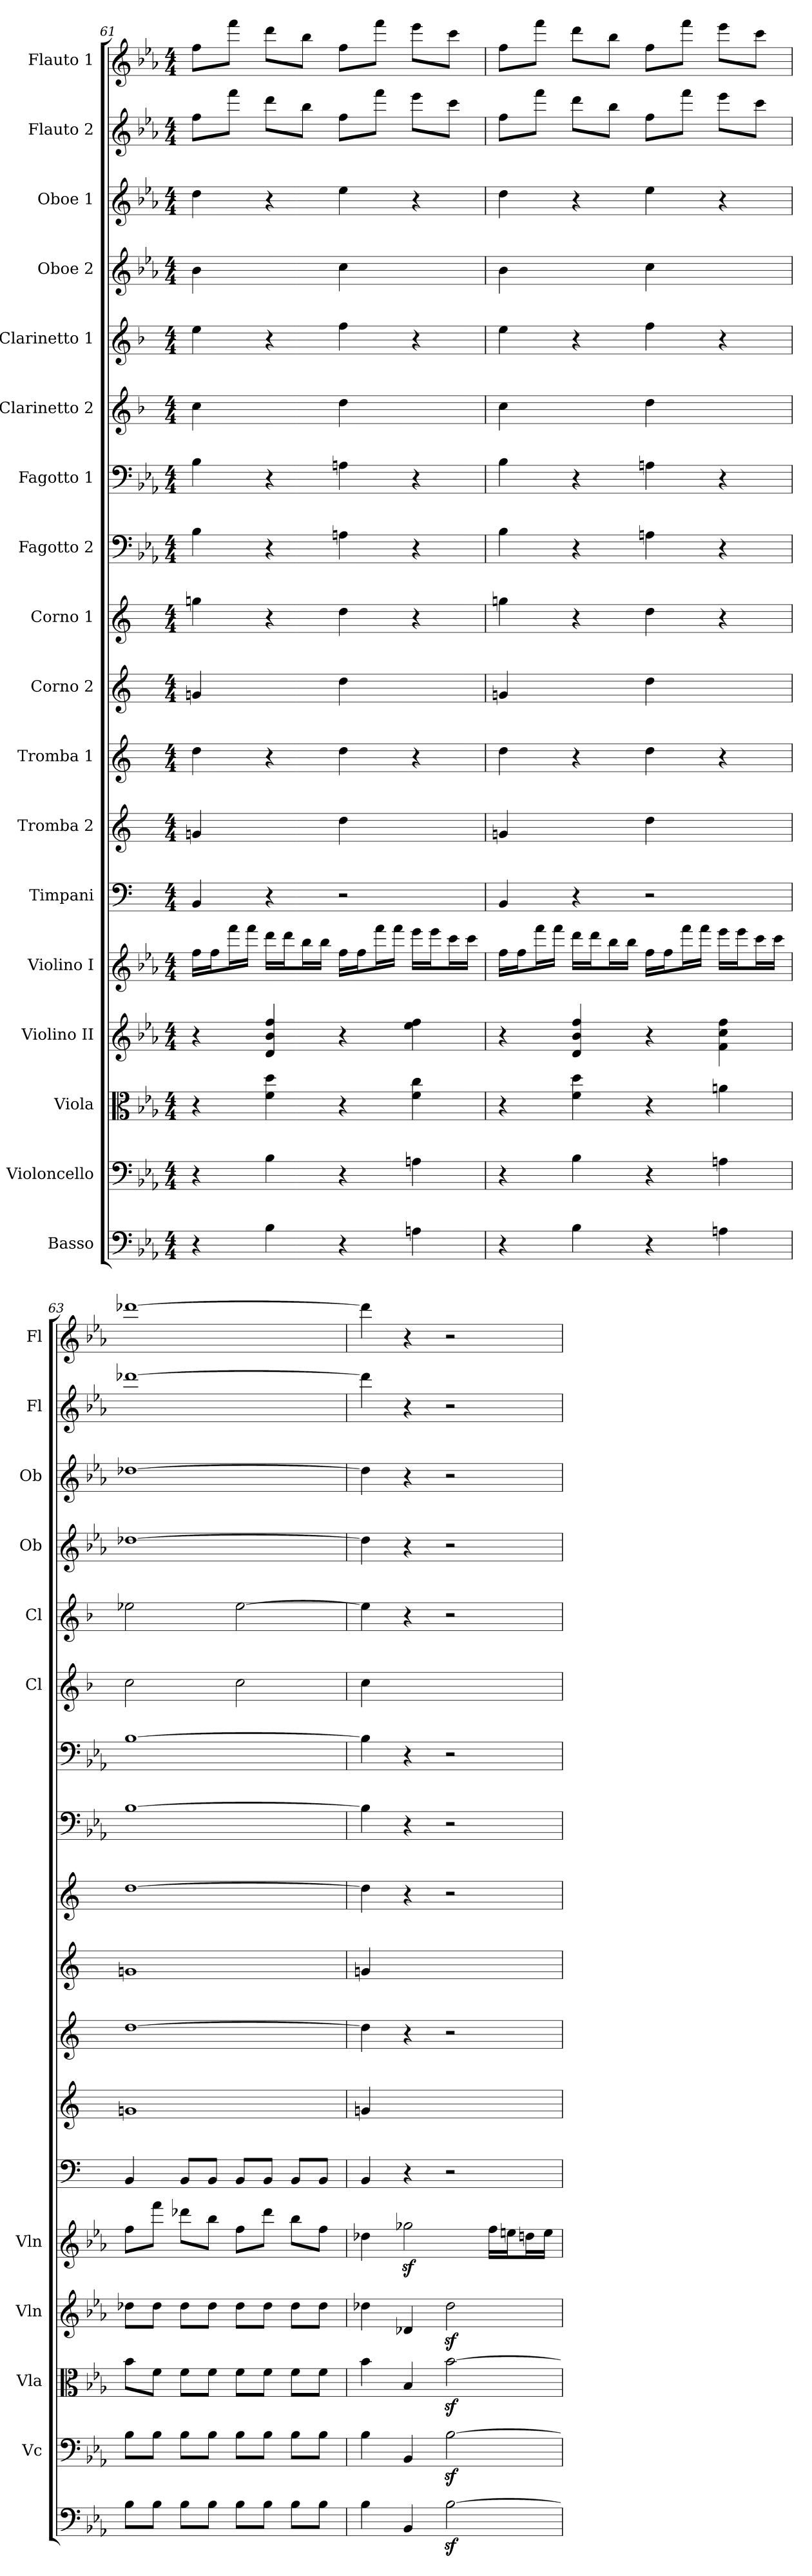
**kern	**kern	**kern	**kern	**kern	**kern	**kern	**kern	**kern	**kern	**kern	**kern	**kern	**kern	**kern	**kern	**kern	**kern
*part18	*part17	*part16	*part15	*part14	*part13	*part12	*part11	*part10	*part9	*part8	*part7	*part6	*part5	*part4	*part3	*part2	*part1
*staff18	*staff17	*staff16	*staff15	*staff14	*staff13	*staff12	*staff11	*staff10	*staff9	*staff8	*staff7	*staff6	*staff5	*staff4	*staff3	*staff2	*staff1
*I"Basso	*I"Violoncello	*I"Viola	*I"Violino II	*I"Violino I	*I"Timpani	*I"Tromba 2	*I"Tromba 1	*I"Corno 2	*I"Corno 1	*I"Fagotto 2	*I"Fagotto 1	*I"Clarinetto 2	*I"Clarinetto 1	*I"Oboe 2	*I"Oboe 1	*I"Flauto 2	*I"Flauto 1
*	*I'Vc	*I'Vla	*I'Vln	*I'Vln	*	*	*	*	*	*	*	*I'Cl	*I'Cl	*I'Ob	*I'Ob	*I'Fl	*I'Fl
*clefF4	*clefF4	*clefC3	*clefG2	*clefG2	*clefF4	*clefG2	*clefG2	*clefG2	*clefG2	*clefF4	*clefF4	*clefG2	*clefG2	*clefG2	*clefG2	*clefG2	*clefG2
*ITrd7c12	*	*	*	*	*	*ITrd-2c-3	*ITrd-2c-3	*ITrd5c9	*ITrd5c9	*	*	*ITrd1c2	*ITrd1c2	*	*	*	*
*k[b-e-a-]	*k[b-e-a-]	*k[b-e-a-]	*k[b-e-a-]	*k[b-e-a-]	*	*	*	*	*	*k[b-e-a-]	*k[b-e-a-]	*k[b-e-a-]	*k[b-e-a-]	*k[b-e-a-]	*k[b-e-a-]	*k[b-e-a-]	*k[b-e-a-]
*M4/4	*M4/4	*M4/4	*M4/4	*M4/4	*M4/4	*M4/4	*M4/4	*M4/4	*M4/4	*M4/4	*M4/4	*M4/4	*M4/4	*M4/4	*M4/4	*M4/4	*M4/4
=61	=61	=61	=61	=61	=61	=61	=61	=61	=61	=61	=61	=61	=61	=61	=61	=61	=61
4r	4r	4r	4r	16ff\LL	4BB	4b-X	4ff	4B-X	4b-X	4B-	4B-	4b-	4dd	4b-	4dd	8ff\L	8ff\L
.	.	.	.	16ff\J	.	.	.	.	.	.	.	.	.	.	.	.	.
.	.	.	.	16fff\L	.	.	.	.	.	.	.	.	.	.	.	8fff\J	8fff\J
.	.	.	.	16fff\JJ	.	.	.	.	.	.	.	.	.	.	.	.	.
4BB-	4B-	4f 4dd	4d 4b- 4ff	16ddd\LL	4r	4ryy	4r	4ryy	4r	4r	4r	4ryy	4r	4ryy	4r	8ddd\L	8ddd\L
.	.	.	.	16ddd\J	.	.	.	.	.	.	.	.	.	.	.	.	.
.	.	.	.	16bb-\L	.	.	.	.	.	.	.	.	.	.	.	8bb-\J	8bb-\J
.	.	.	.	16bb-\JJ	.	.	.	.	.	.	.	.	.	.	.	.	.
4r	4r	4r	4r	16ff\LL	2r	4ff	4ff	4f	4f	4An	4An	4cc	4ee-	4cc	4ee-	8ff\L	8ff\L
.	.	.	.	16ff\J	.	.	.	.	.	.	.	.	.	.	.	.	.
.	.	.	.	16fff\L	.	.	.	.	.	.	.	.	.	.	.	8fff\J	8fff\J
.	.	.	.	16fff\JJ	.	.	.	.	.	.	.	.	.	.	.	.	.
4AAn	4An	4f 4cc	4ee- 4ff	16eee-\LL	.	4ryy	4r	4ryy	4r	4r	4r	4ryy	4r	4ryy	4r	8eee-\L	8eee-\L
.	.	.	.	16eee-\J	.	.	.	.	.	.	.	.	.	.	.	.	.
.	.	.	.	16ccc\L	.	.	.	.	.	.	.	.	.	.	.	8ccc\J	8ccc\J
.	.	.	.	16ccc\JJ	.	.	.	.	.	.	.	.	.	.	.	.	.
=62	=62	=62	=62	=62	=62	=62	=62	=62	=62	=62	=62	=62	=62	=62	=62	=62	=62
4r	4r	4r	4r	16ff\LL	4BB	4b-X	4ff	4B-X	4b-X	4B-	4B-	4b-	4dd	4b-	4dd	8ff\L	8ff\L
.	.	.	.	16ff\J	.	.	.	.	.	.	.	.	.	.	.	.	.
.	.	.	.	16fff\L	.	.	.	.	.	.	.	.	.	.	.	8fff\J	8fff\J
.	.	.	.	16fff\JJ	.	.	.	.	.	.	.	.	.	.	.	.	.
4BB-	4B-	4f 4dd	4d 4b- 4ff	16ddd\LL	4r	4ryy	4r	4ryy	4r	4r	4r	4ryy	4r	4ryy	4r	8ddd\L	8ddd\L
.	.	.	.	16ddd\J	.	.	.	.	.	.	.	.	.	.	.	.	.
.	.	.	.	16bb-\L	.	.	.	.	.	.	.	.	.	.	.	8bb-\J	8bb-\J
.	.	.	.	16bb-\JJ	.	.	.	.	.	.	.	.	.	.	.	.	.
4r	4r	4r	4r	16ff\LL	2r	4ff	4ff	4f	4f	4An	4An	4cc	4ee-	4cc	4ee-	8ff\L	8ff\L
.	.	.	.	16ff\J	.	.	.	.	.	.	.	.	.	.	.	.	.
.	.	.	.	16fff\L	.	.	.	.	.	.	.	.	.	.	.	8fff\J	8fff\J
.	.	.	.	16fff\JJ	.	.	.	.	.	.	.	.	.	.	.	.	.
4AAn	4An	4an	4f 4cc 4ff	16eee-\LL	.	4ryy	4r	4ryy	4r	4r	4r	4ryy	4r	4ryy	4r	8eee-\L	8eee-\L
.	.	.	.	16eee-\J	.	.	.	.	.	.	.	.	.	.	.	.	.
.	.	.	.	16ccc\L	.	.	.	.	.	.	.	.	.	.	.	8ccc\J	8ccc\J
.	.	.	.	16ccc\JJ	.	.	.	.	.	.	.	.	.	.	.	.	.
=63	=63	=63	=63	=63	=63	=63	=63	=63	=63	=63	=63	=63	=63	=63	=63	=63	=63
8BB-\L	8B-\L	8b-\L	8dd-X\L	8ff\L	4BB	1b-X	[1ff	1B-X	[1f	[1B-	[1B-	2b-	2dd-X	[1dd-X	[1dd-X	[1ddd-X	[1ddd-X
8BB-\J	8B-\J	8f\J	8dd-\J	8fff\J	.	.	.	.	.	.	.	.	.	.	.	.	.
8BB-\L	8B-\L	8f\L	8dd-\L	8ddd-X\L	8BB/L	.	.	.	.	.	.	.	.	.	.	.	.
8BB-\J	8B-\J	8f\J	8dd-\J	8bb-\J	8BB/J	.	.	.	.	.	.	.	.	.	.	.	.
8BB-\L	8B-\L	8f\L	8dd-\L	8ff\L	8BB/L	.	.	.	.	.	.	2b-	[2dd-	.	.	.	.
8BB-\J	8B-\J	8f\J	8dd-\J	8ddd-\J	8BB/J	.	.	.	.	.	.	.	.	.	.	.	.
8BB-\L	8B-\L	8f\L	8dd-\L	8bb-\L	8BB/L	.	.	.	.	.	.	.	.	.	.	.	.
8BB-\J	8B-\J	8f\J	8dd-\J	8ff\J	8BB/J	.	.	.	.	.	.	.	.	.	.	.	.
=64	=64	=64	=64	=64	=64	=64	=64	=64	=64	=64	=64	=64	=64	=64	=64	=64	=64
4BB-	4B-	4b-	4dd-X	4dd-X	4BB	4b-X	4ff]	4B-X	4f]	4B-]	4B-]	4b-	4dd-]	4dd-]	4dd-]	4ddd-]	4ddd-]
4BBB-	4BB-	4B-	4d-X	2gg-Xz	4r	4ryy	4r	4ryy	4r	4r	4r	4ryy	4r	4r	4r	4r	4r
[2BB-z	[2B-z	[2b-z	2dd-z	.	2r	2ryy	2r	2ryy	2r	2r	2r	2ryy	2r	2r	2r	2r	2r
.	.	.	.	16ff\LL	.	.	.	.	.	.	.	.	.	.	.	.	.
.	.	.	.	16een\J	.	.	.	.	.	.	.	.	.	.	.	.	.
.	.	.	.	16ddn\L	.	.	.	.	.	.	.	.	.	.	.	.	.
.	.	.	.	16ee\JJ	.	.	.	.	.	.	.	.	.	.	.	.	.
=	=	=	=	=	=	=	=	=	=	=	=	=	=	=	=	=	=
*-	*-	*-	*-	*-	*-	*-	*-	*-	*-	*-	*-	*-	*-	*-	*-	*-	*-
